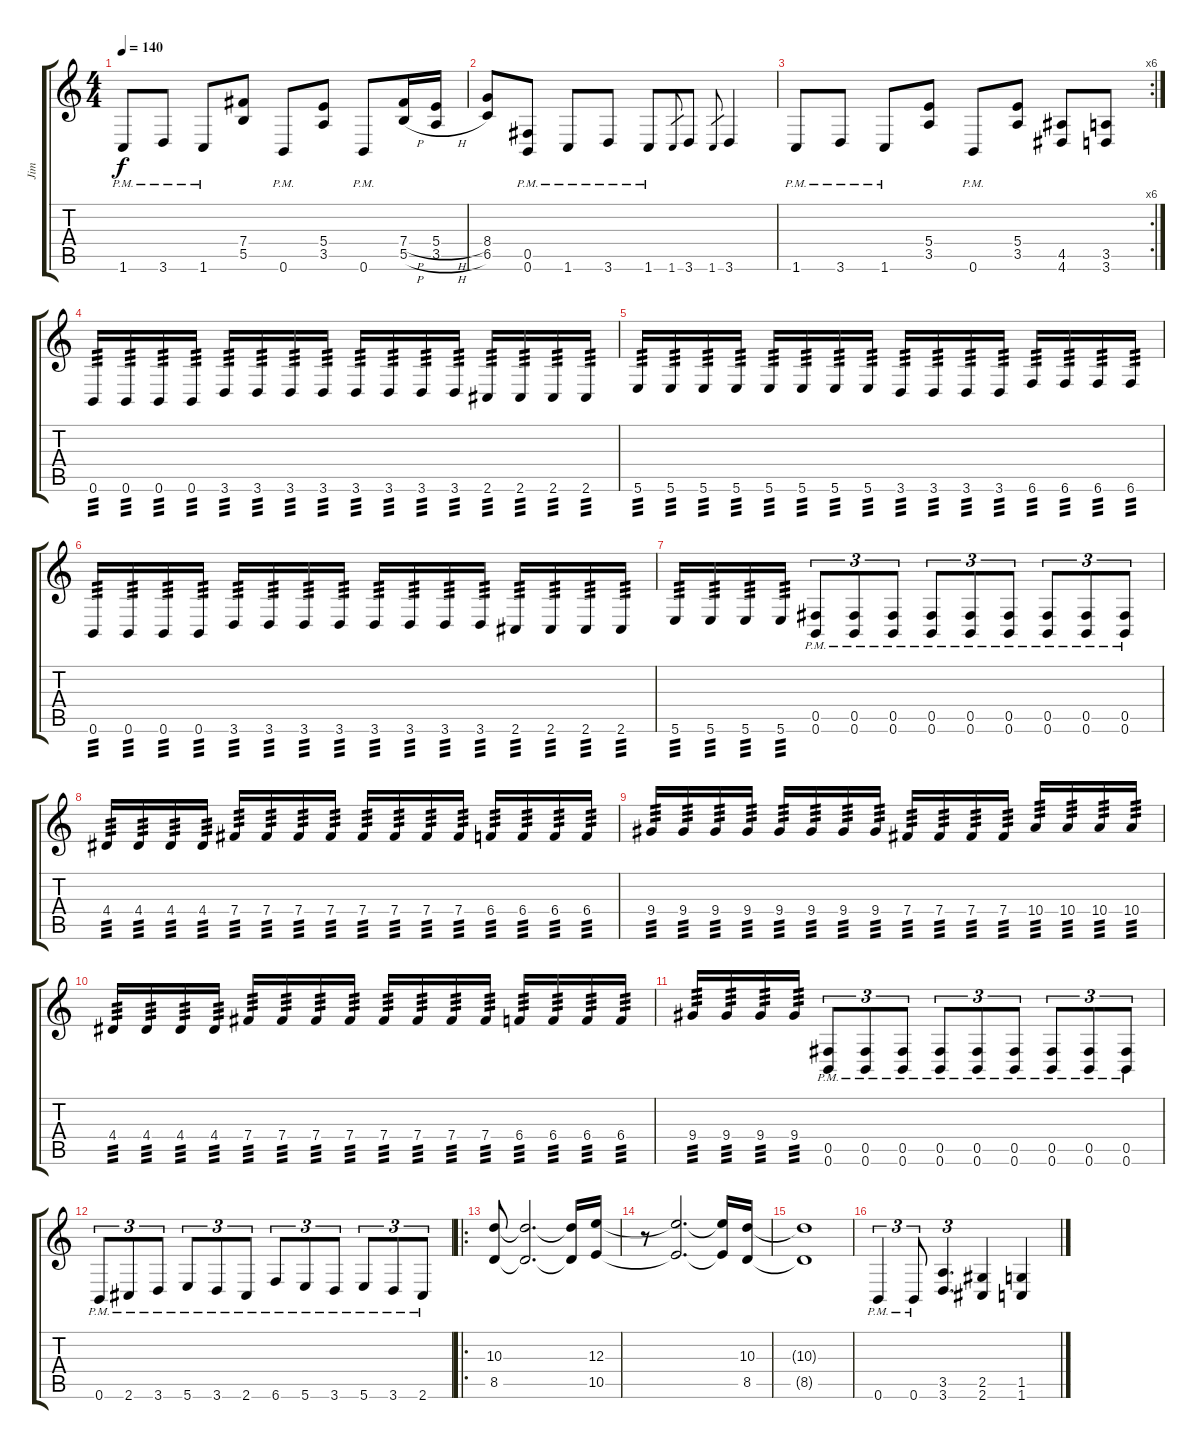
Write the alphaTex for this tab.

\track ("Jim" "Jim") {instrument distortionguitar}
\staff {score tabs}
\tuning (Db4 Ab3 E3 B2 Gb2 B1) {hide}
\ts (4 4)
\tempo 140
\clef g2
\ks c
1.6{pm}.8{dy f} 3.6{pm}.8 1.6{pm}.8 (7.4 5.5).8 0.6{pm}.8 (5.4 3.5).8 0.6{pm}.8 (7.4{h} 5.5{h}).16 (5.4{h} 3.5{h}).16 |
(8.4 6.5).8 (0.5{pm} 0.6{pm}).8 1.6{pm}.8 3.6{pm}.8 1.6{pm}.8 1.6.8{gr} 3.6.8 1.6.8{gr} 3.6.4 |
\rc 6
1.6{pm}.8 3.6{pm}.8 1.6{pm}.8 (5.4 3.5).8 0.6{pm}.8 (5.4 3.5).8 (4.5 4.6).8 (3.5 3.6).8 |
0.6.16{tp 3} 0.6.16{tp 3} 0.6.16{tp 3} 0.6.16{tp 3} 3.6.16{tp 3} 3.6.16{tp 3} 3.6.16{tp 3} 3.6.16{tp 3} 3.6.16{tp 3} 3.6.16{tp 3} 3.6.16{tp 3} 3.6.16{tp 3} 2.6.16{tp 3} 2.6.16{tp 3} 2.6.16{tp 3} 2.6.16{tp 3} |
5.6.16{tp 3} 5.6.16{tp 3} 5.6.16{tp 3} 5.6.16{tp 3} 5.6.16{tp 3} 5.6.16{tp 3} 5.6.16{tp 3} 5.6.16{tp 3} 3.6.16{tp 3} 3.6.16{tp 3} 3.6.16{tp 3} 3.6.16{tp 3} 6.6.16{tp 3} 6.6.16{tp 3} 6.6.16{tp 3} 6.6.16{tp 3} |
0.6.16{tp 3} 0.6.16{tp 3} 0.6.16{tp 3} 0.6.16{tp 3} 3.6.16{tp 3} 3.6.16{tp 3} 3.6.16{tp 3} 3.6.16{tp 3} 3.6.16{tp 3} 3.6.16{tp 3} 3.6.16{tp 3} 3.6.16{tp 3} 2.6.16{tp 3} 2.6.16{tp 3} 2.6.16{tp 3} 2.6.16{tp 3} |
5.6.16{tp 3} 5.6.16{tp 3} 5.6.16{tp 3} 5.6.16{tp 3} (0.5{pm} 0.6{pm}).8{tu (3 2)} (0.5{pm} 0.6{pm}).8{tu (3 2)} (0.5{pm} 0.6{pm}).8{tu (3 2)} (0.5{pm} 0.6{pm}).8{tu (3 2)} (0.5{pm} 0.6{pm}).8{tu (3 2)} (0.5{pm} 0.6{pm}).8{tu (3 2)} (0.5{pm} 0.6{pm}).8{tu (3 2)} (0.5{pm} 0.6{pm}).8{tu (3 2)} (0.5{pm} 0.6{pm}).8{tu (3 2)} |
4.4.16{tp 3} 4.4.16{tp 3} 4.4.16{tp 3} 4.4.16{tp 3} 7.4.16{tp 3} 7.4.16{tp 3} 7.4.16{tp 3} 7.4.16{tp 3} 7.4.16{tp 3} 7.4.16{tp 3} 7.4.16{tp 3} 7.4.16{tp 3} 6.4.16{tp 3} 6.4.16{tp 3} 6.4.16{tp 3} 6.4.16{tp 3} |
9.4.16{tp 3} 9.4.16{tp 3} 9.4.16{tp 3} 9.4.16{tp 3} 9.4.16{tp 3} 9.4.16{tp 3} 9.4.16{tp 3} 9.4.16{tp 3} 7.4.16{tp 3} 7.4.16{tp 3} 7.4.16{tp 3} 7.4.16{tp 3} 10.4.16{tp 3} 10.4.16{tp 3} 10.4.16{tp 3} 10.4.16{tp 3} |
4.4.16{tp 3} 4.4.16{tp 3} 4.4.16{tp 3} 4.4.16{tp 3} 7.4.16{tp 3} 7.4.16{tp 3} 7.4.16{tp 3} 7.4.16{tp 3} 7.4.16{tp 3} 7.4.16{tp 3} 7.4.16{tp 3} 7.4.16{tp 3} 6.4.16{tp 3} 6.4.16{tp 3} 6.4.16{tp 3} 6.4.16{tp 3} |
9.4.16{tp 3} 9.4.16{tp 3} 9.4.16{tp 3} 9.4.16{tp 3} (0.5{pm} 0.6{pm}).8{tu (3 2)} (0.5{pm} 0.6{pm}).8{tu (3 2)} (0.5{pm} 0.6{pm}).8{tu (3 2)} (0.5{pm} 0.6{pm}).8{tu (3 2)} (0.5{pm} 0.6{pm}).8{tu (3 2)} (0.5{pm} 0.6{pm}).8{tu (3 2)} (0.5{pm} 0.6{pm}).8{tu (3 2)} (0.5{pm} 0.6{pm}).8{tu (3 2)} (0.5{pm} 0.6{pm}).8{tu (3 2)} |
0.6{pm}.8{tu (3 2)} 2.6{pm}.8{tu (3 2)} 3.6{pm}.8{tu (3 2)} 5.6{pm}.8{tu (3 2)} 3.6{pm}.8{tu (3 2)} 2.6{pm}.8{tu (3 2)} 6.6{pm}.8{tu (3 2)} 5.6{pm}.8{tu (3 2)} 3.6{pm}.8{tu (3 2)} 5.6{pm}.8{tu (3 2)} 3.6{pm}.8{tu (3 2)} 2.6{pm}.8{tu (3 2)} |
\ro
(10.3 8.5).8 (10.3{t} 8.5{t}).2{d} (10.3{t} 8.5{t}).16 (12.3 10.5).16 |
r.8 (12.3{t} 10.5{t}).2{d} (12.3{t} 10.5{t}).16 (10.3 8.5).16 |
(10.3{t} 8.5{t}).1 |
0.6{pm}.4{tu (3 2)} 0.6{pm}.8{tu (3 2)} (3.5 3.6).4{d tu (3 2)} (2.5 2.6).4 (1.5 1.6).4
